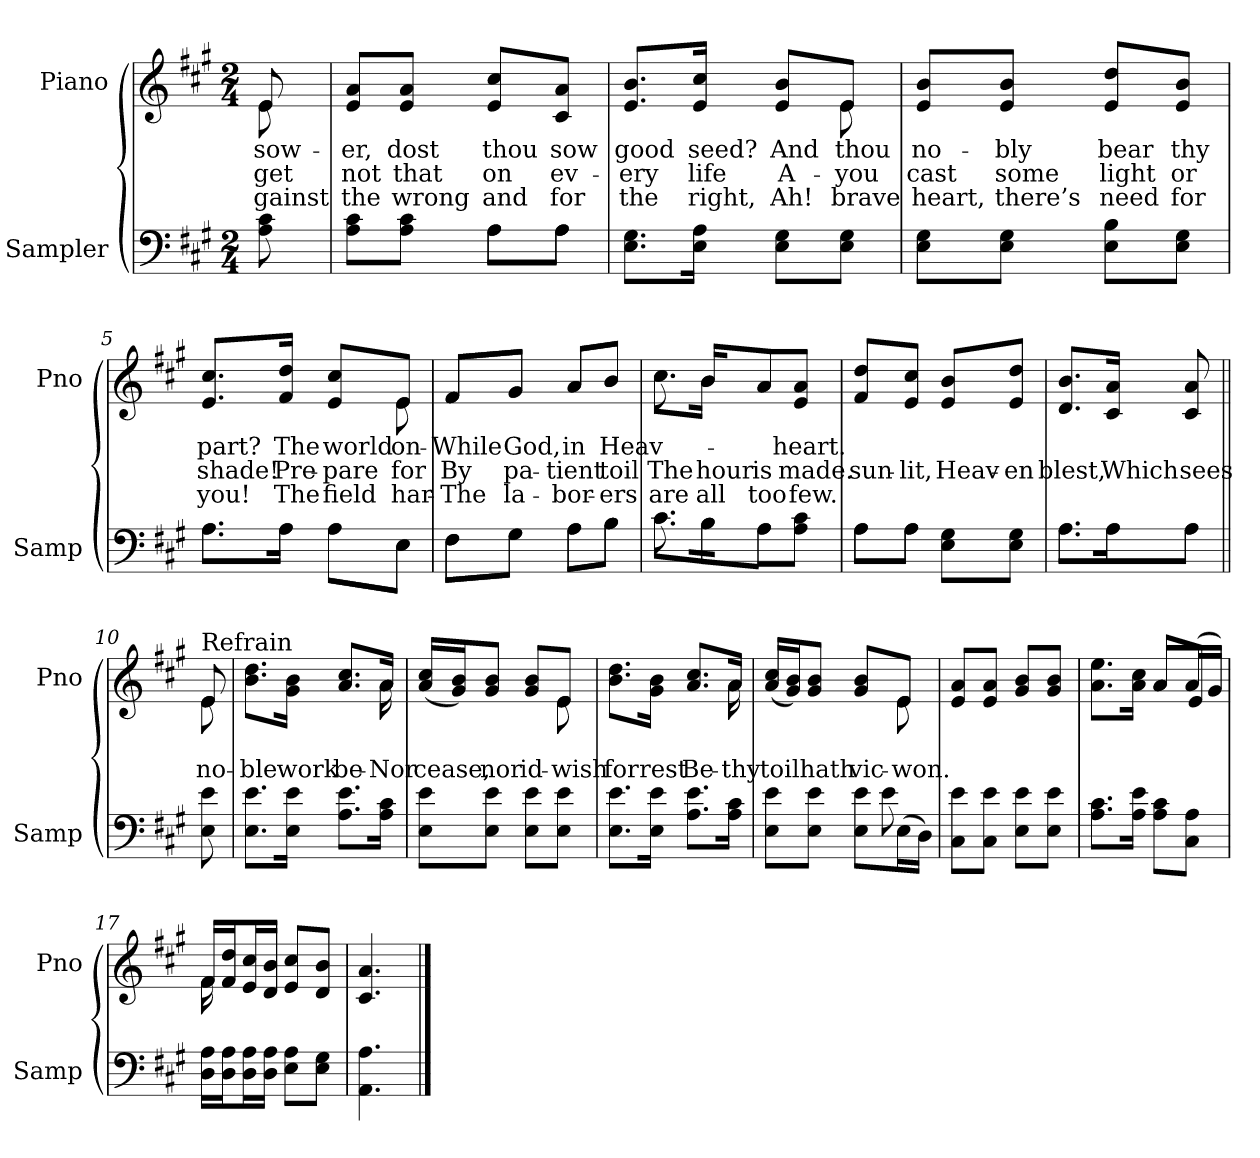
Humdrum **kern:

**kern	**kern	**text	**text	**text
*part2	*part1	*part1	*part1	*part1
*staff2	*staff1	*staff1	*staff1	*staff1
*I"Sampler	*I"Piano	*	*	*
*I'Samp	*I'Pno	*	*	*
*clefF4	*clefG2	*	*	*
*k[f#c#g#]	*k[f#c#g#]	*	*	*
*A:	*A:	*	*	*
*M2/4	*M2/4	*	*	*
=1	=1	=1	=1	=1
*	*^	*	*	*
8A 8c#	8e/	8e	sow-	-get	-gainst
*	*v	*v	*	*	*
=2	=2	=2	=2	=2
*^	*	*	*	*
8A\ 8c#\L	4ryy	8e/ 8a/L	-er,	not	the
8A\ 8c#\J	.	8e/ 8a/J	dost	that	wrong
8A\L	8A\L	8e/ 8cc#/L	thou	on	and
8A\J	8A\J	8c#/ 8a/J	sow	ev-	for
*v	*v	*	*	*	*
=3	=3	=3	=3	=3
*	*^	*	*	*
8.E\ 8.G#\L	8.e/ 8.b/L	4.ryy	good	-ery	the
16E\ 16A\Jk	16e/ 16cc#/Jk	.	seed?	life	right,
8E\ 8G#\L	8e/ 8b/L	.	And	A-	Ah!
8E\ 8G#\J	8e/J	8e	thou	you	brave
*	*v	*v	*	*	*
=4	=4	=4	=4	=4
8E\ 8G#\L	8e/ 8b/L	no-	cast	heart,
8E\ 8G#\J	8e/ 8b/J	-bly	some	there’s
8E\ 8B\L	8e/ 8dd/L	bear	light	need
8E\ 8G#\J	8e/ 8b/J	thy	or	for
=5	=5	=5	=5	=5
*^	*^	*	*	*
8.A\L	8.A\L	8.e/ 8.cc#/L	4.ryy	part?	shade!	you!
16A\Jk	16A\Jk	16f#/ 16dd/Jk	.	The	Pre-	The
8A\L	8A\L	8e/ 8cc#/L	.	world	-pare	field
8E\J	8E\J	8e/J	8e	on-	for	har-
=6	=6	=6	=6	=6	=6	=6
8F#\L	8F#\L	8f#/L	8f#/L	While	By	The
8G#\J	8G#\J	8g#/J	8g#/J	God,	pa-	la-
8A\L	8A\L	8a/L	8a/L	in	-tient	-bor-
8B\J	8B\J	8b/J	8b/J	Heav-	toil	-ers
=7	=7	=7	=7	=7	=7	=7
8.c#\L	8.c#	8.cc#\L	8.cc#	.	The	are
16B\Jk	16B\KL	16b\Jk	16b/KL	.	hour	all
8A\L	8A\J	8a/L	8a/J	.	is	too
8A\ 8c#\J	8ryy	8e/ 8a/J	8ryy	heart.	made.	few.
*	*	*v	*v	*	*	*
=8	=8	=8	=8	=8	=8
8A\L	8A\L	8f#/ 8dd/L	.	sun-	.
8A\J	8A\J	8e/ 8cc#/J	.	-lit,	.
8E\ 8G#\L	4ryy	8e/ 8b/L	.	Heav-	.
8E\ 8G#\J	.	8e/ 8dd/J	.	-en	.
=9	=9	=9	=9	=9	=9
8.A\L	8.A\L	8.d/ 8.b/L	.	blest,	.
16A\Jk	16A\Jk	16c#/ 16a/Jk	.	Which	.
8A/J	8AJ	8c# 8a	.	sees	.
=10||	=10||	=10||	=10||	=10||	=10||
*	*	*^	*	*	*
!	!	!LO:TX:t=Refrain	!	!	!	!
*v	*v	*	*	*	*	*
8E 8e	8e/	8e	.	no-	.
=11	=11	=11	=11	=11	=11
8.E\ 8.e\L	8.b\ 8.dd\L	4..ryy	.	-ble	.
16E\ 16e\Jk	16g#\ 16b\Jk	.	.	work	.
8.A\ 8.e\L	8.a/ 8.cc#/L	.	.	be-	.
16A\ 16c#\Jk	16a/Jk	16a	.	Nor	.
=12	=12	=12	=12	=12	=12
8E\ 8e\L	(16a/ 16cc#/LL	4.ryy	.	cease,	.
.	16g#/ 16b/J)	.	.	.	.
8E\ 8e\J	8g#/ 8b/J	.	.	nor	.
8E\ 8e\L	8g#/ 8b/L	.	.	id-	.
8E\ 8e\J	8e/J	8e	.	wish	.
=13	=13	=13	=13	=13	=13
8.E\ 8.e\L	8.b\ 8.dd\L	4..ryy	.	for	.
16E\ 16e\Jk	16g#\ 16b\Jk	.	.	rest	.
8.A\ 8.e\L	8.a/ 8.cc#/L	.	.	Be-	.
16A\ 16c#\Jk	16a/Jk	16a	.	thy	.
=14	=14	=14	=14	=14	=14
*^	*	*	*	*	*
8E\ 8e\L	4.ryy	(16a/ 16cc#/LL	4.ryy	.	toil	.
.	.	16g#/ 16b/J)	.	.	.	.
8E\ 8e\J	.	8g#/ 8b/J	.	.	hath	.
8E\ 8e\L	.	8g#/ 8b/L	.	.	vic-	.
(16E\L	8e	8e/J	8e	.	won.	.
16D\JJ)	.	.	.	.	.	.
*v	*v	*	*	*	*	*
*	*v	*v	*	*	*
=15	=15	=15	=15	=15
8C#\ 8e\L	8e/ 8a/L	.	.	.
8C#\ 8e\J	8e/ 8a/J	.	.	.
8E\ 8e\L	8g#/ 8b/L	.	.	.
8E\ 8e\J	8g#/ 8b/J	.	.	.
=16	=16	=16	=16	=16
*	*^	*	*	*
8.A\ 8.c#\L	8.a\ 8.ee\L	4ryy	.	.	.
16A\ 16e\Jk	16a\ 16cc#\Jk	.	.	.	.
8A\ 8c#\L	8a/L	8a/L	.	.	.
8C#\ 8A\J	(16a/L	8e/J	.	.	.
.	16g#/JJ)	.	.	.	.
=17	=17	=17	=17	=17	=17
16D\ 16A\LL	16f#/LL	16f#	.	.	.
16D\ 16A\J	16f#/ 16dd/J	4..ryy	.	.	.
16D\ 16A\L	16e/ 16cc#/L	.	.	.	.
16D\ 16A\JJ	16d/ 16b/JJ	.	.	.	.
8E\ 8A\L	8e/ 8cc#/L	.	.	.	.
8E\ 8G#\J	8d/ 8b/J	.	.	.	.
*	*v	*v	*	*	*
=18	=18	=18	=18	=18
4.AA 4.A	4.c# 4.a	.	.	.
==	==	==	==	==
*-	*-	*-	*-	*-
